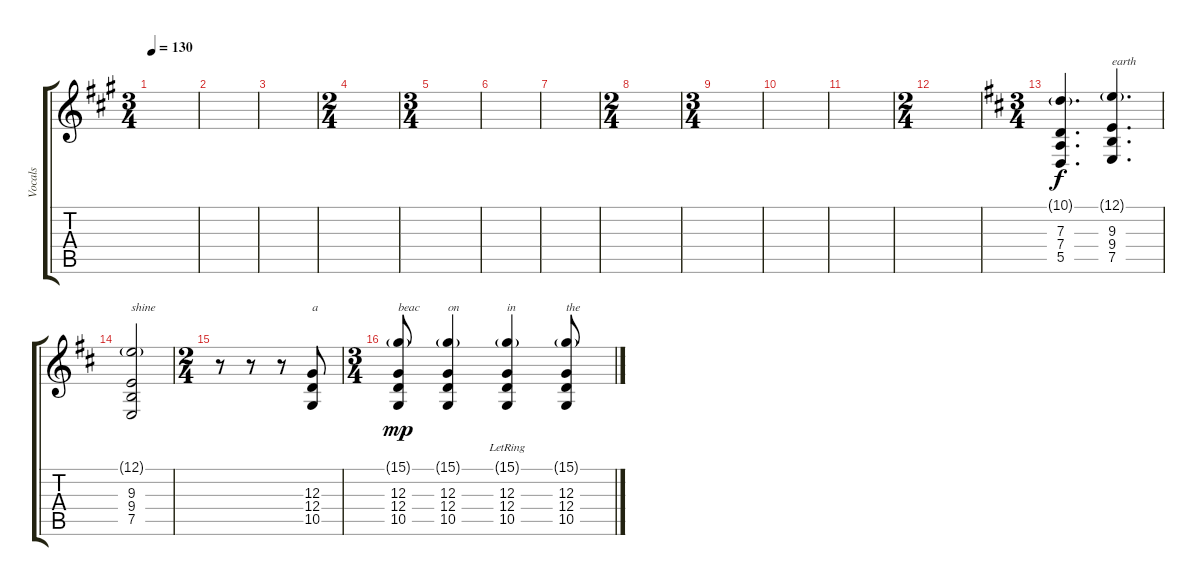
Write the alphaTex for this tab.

\track ("Vocals" "Vocals") {instrument lead6voice bank 34}
\staff {score tabs}
\tuning (E4 B3 G3 D3 A2 E2) {hide}
\ts (3 4)
\tempo 130
\clef g2
\ks a
|
|
|
\ts (2 4)
|
\ts (3 4)
|
|
|
\ts (2 4)
|
\ts (3 4)
|
|
|
\ts (2 4)
|
\ts (3 4)
\ks d
(10.1{g} 7.3 7.4 5.5).4{d} (12.1{g} 9.3 9.4 7.5).4{d txt "earth"} |
(12.1{g} 9.3 9.4 7.5).2{txt "shine"} |
\ts (2 4)
r.8 r.8 r.8 (12.3 12.4 10.5).8{txt "a" dy f} |
\ts (3 4)
(15.1{g} 12.3 12.4 10.5).8{txt "beac" dy mp} (15.1{g} 12.3 12.4 10.5).4{txt "on"} (15.1{g} 12.3 12.4{lr} 10.5).4{txt "in"} (15.1{g} 12.3 12.4 10.5).8{txt "the"}
